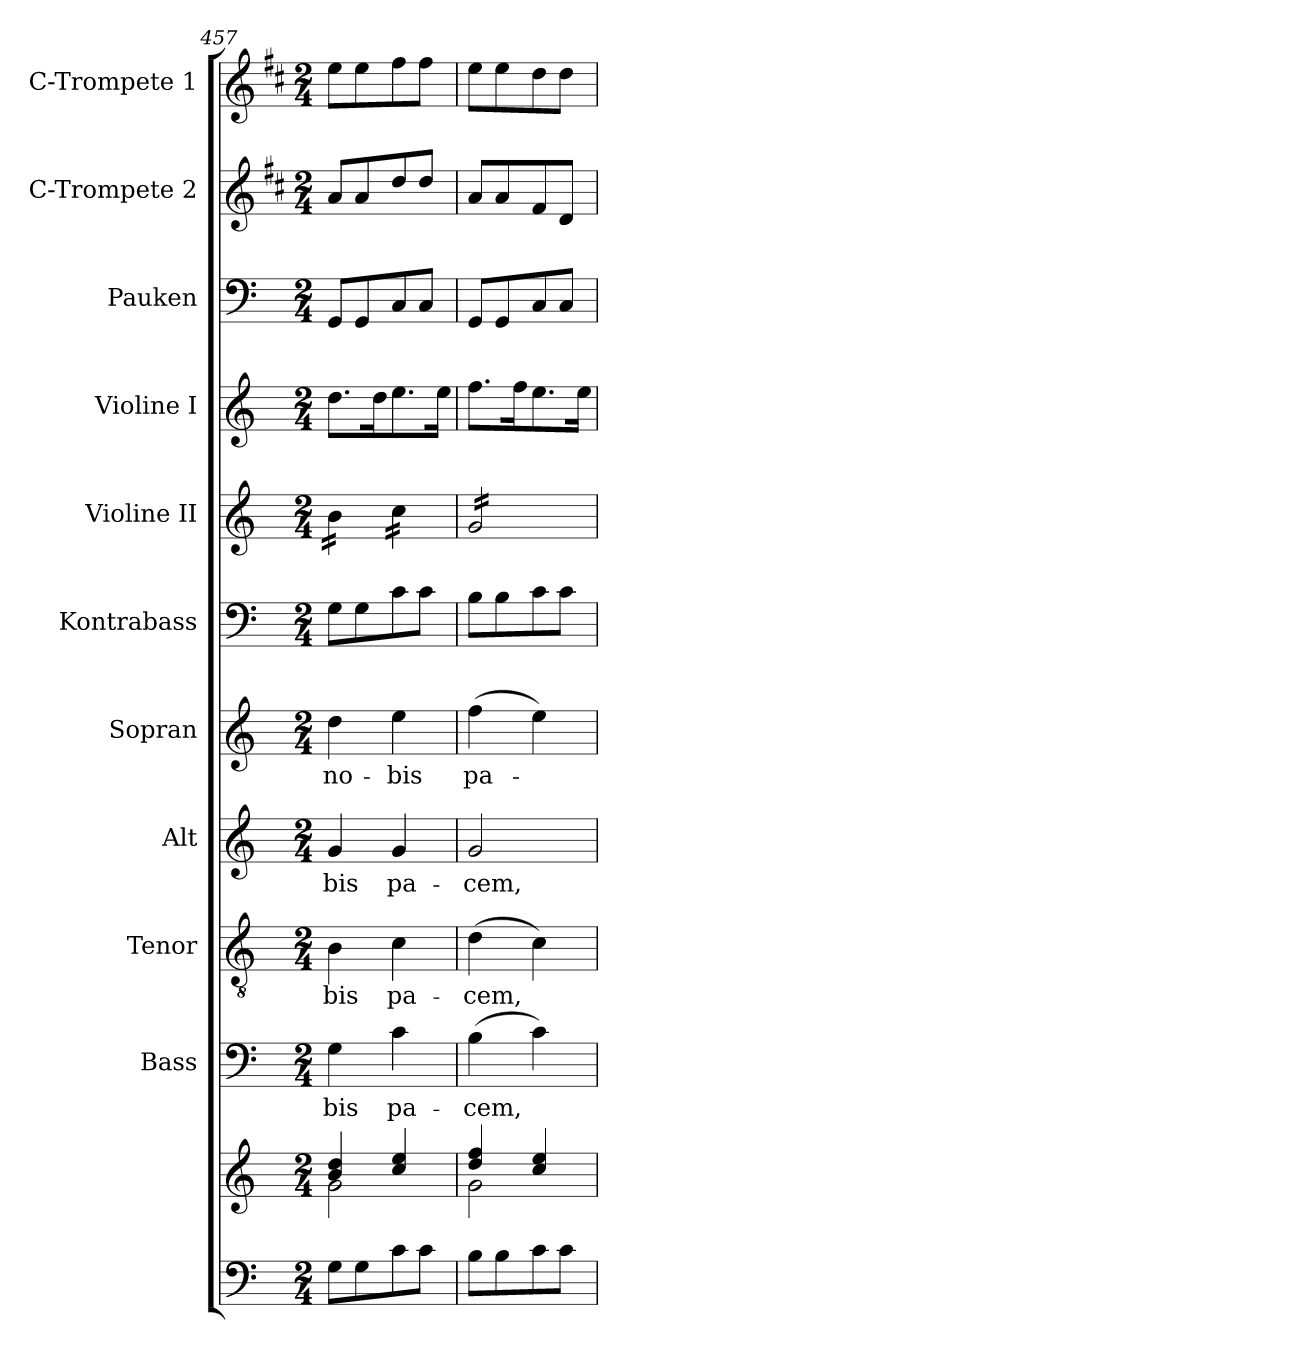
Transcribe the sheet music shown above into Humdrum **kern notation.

**kern	**kern	**kern	**text	**kern	**text	**kern	**text	**kern	**text	**kern	**kern	**kern	**kern	**kern	**kern
*part11	*part11	*part10	*part10	*part9	*part9	*part8	*part8	*part7	*part7	*part6	*part5	*part4	*part3	*part2	*part1
*staff12	*staff11	*staff10	*staff10	*staff9	*staff9	*staff8	*staff8	*staff7	*staff7	*staff6	*staff5	*staff4	*staff3	*staff2	*staff1
*	*	*I"Bass	*	*I"Tenor	*	*I"Alt	*	*I"Sopran	*	*I"Kontrabass	*I"Violine II	*I"Violine I	*I"Pauken	*I"C-Trompete 2	*I"C-Trompete 1
*	*	*I'B.	*	*I'T.	*	*I'A.	*	*I'S.	*	*I'Kb.	*I'Vl. II	*I'Vl. I	*I'Pk.	*I'C Trp. 2	*I'C Trp. 1
*clefF4	*clefG2	*clefF4	*	*clefGv2	*	*clefG2	*	*clefG2	*	*clefF4	*clefG2	*clefG2	*clefF4	*clefG2	*clefG2
*	*	*	*	*	*	*	*	*	*	*ITrd7c12	*	*	*	*ITrd1c2	*ITrd1c2
*k[]	*k[]	*k[]	*	*k[]	*	*k[]	*	*k[]	*	*k[]	*k[]	*k[]	*k[]	*k[]	*k[]
*C:	*C:	*C:	*	*C:	*	*C:	*	*C:	*	*C:	*C:	*C:	*C:	*C:	*C:
*M2/4	*M2/4	*M2/4	*	*M2/4	*	*M2/4	*	*M2/4	*	*M2/4	*M2/4	*M2/4	*M2/4	*M2/4	*M2/4
=457	=457	=457	=457	=457	=457	=457	=457	=457	=457	=457	=457	=457	=457	=457	=457
*	*^	*	*	*	*	*	*	*	*	*	*	*	*	*	*
!	!	!	!	!LO:LY:b	!	!LO:LY:b	!	!LO:LY:b	!	!LO:LY:b	!	!	!	!	!	!
*	*	*	*	*	*	*	*	*	*	*	*	*tremolo	*	*	*	*
8G\L	4b/ 4dd/	2g\	4G\	-bis	4B\	-bis	4g/	-bis	4dd\	no-	8GG\L	16b\LL	8.dd\L	8GG/L	8g/L	8dd\L
.	.	.	.	.	.	.	.	.	.	.	.	16b\	.	.	.	.
8G\	.	.	.	.	.	.	.	.	.	.	8GG\	16b\	.	8GG/	8g/	8dd\
.	.	.	.	.	.	.	.	.	.	.	.	16b\JJ	16dd\k	.	.	.
!	!	!	!	!LO:LY:b	!	!LO:LY:b	!	!LO:LY:b	!	!LO:LY:b	!	!	!	!	!	!
8c\	4cc/ 4ee/	.	4c\	pa-	4c\	pa-	4g/	pa-	4ee\	-bis	8C\	16cc\LL	8.ee\	8C/	8cc/	8ee\
.	.	.	.	.	.	.	.	.	.	.	.	16cc\	.	.	.	.
8c\J	.	.	.	.	.	.	.	.	.	.	8C\J	16cc\	.	8C/J	8cc/J	8ee\J
.	.	.	.	.	.	.	.	.	.	.	.	16cc\JJ	16ee\Jk	.	.	.
=458	=458	=458	=458	=458	=458	=458	=458	=458	=458	=458	=458	=458	=458	=458	=458	=458
!	!	!	!	!LO:LY:b	!	!LO:LY:b	!	!LO:LY:b	!	!LO:LY:b	!	!	!	!	!	!
8B\L	4dd/ 4ff/	2g\	(>4B\	-cem,	(>4d\	-cem,	2g/	-cem,	(>4ff\	pa-	8BB\L	16g/LL	8.ff\L	8GG/L	8g/L	8dd\L
.	.	.	.	.	.	.	.	.	.	.	.	16g/	.	.	.	.
8B\	.	.	.	.	.	.	.	.	.	.	8BB\	16g/	.	8GG/	8g/	8dd\
.	.	.	.	.	.	.	.	.	.	.	.	16g/	16ff\k	.	.	.
8c\	4cc/ 4ee/	.	4c\)	.	4c\)	.	.	.	4ee\)	.	8C\	16g/	8.ee\	8C/	8e/	8cc\
.	.	.	.	.	.	.	.	.	.	.	.	16g/	.	.	.	.
8c\J	.	.	.	.	.	.	.	.	.	.	8C\J	16g/	.	8C/J	8c/J	8cc\J
.	.	.	.	.	.	.	.	.	.	.	.	16g/JJ	16ee\Jk	.	.	.
*	*	*	*	*	*	*	*	*	*	*	*	*Xtremolo	*	*	*	*
*	*v	*v	*	*	*	*	*	*	*	*	*	*	*	*	*	*
=	=	=	=	=	=	=	=	=	=	=	=	=	=	=	=
*-	*-	*-	*-	*-	*-	*-	*-	*-	*-	*-	*-	*-	*-	*-	*-
